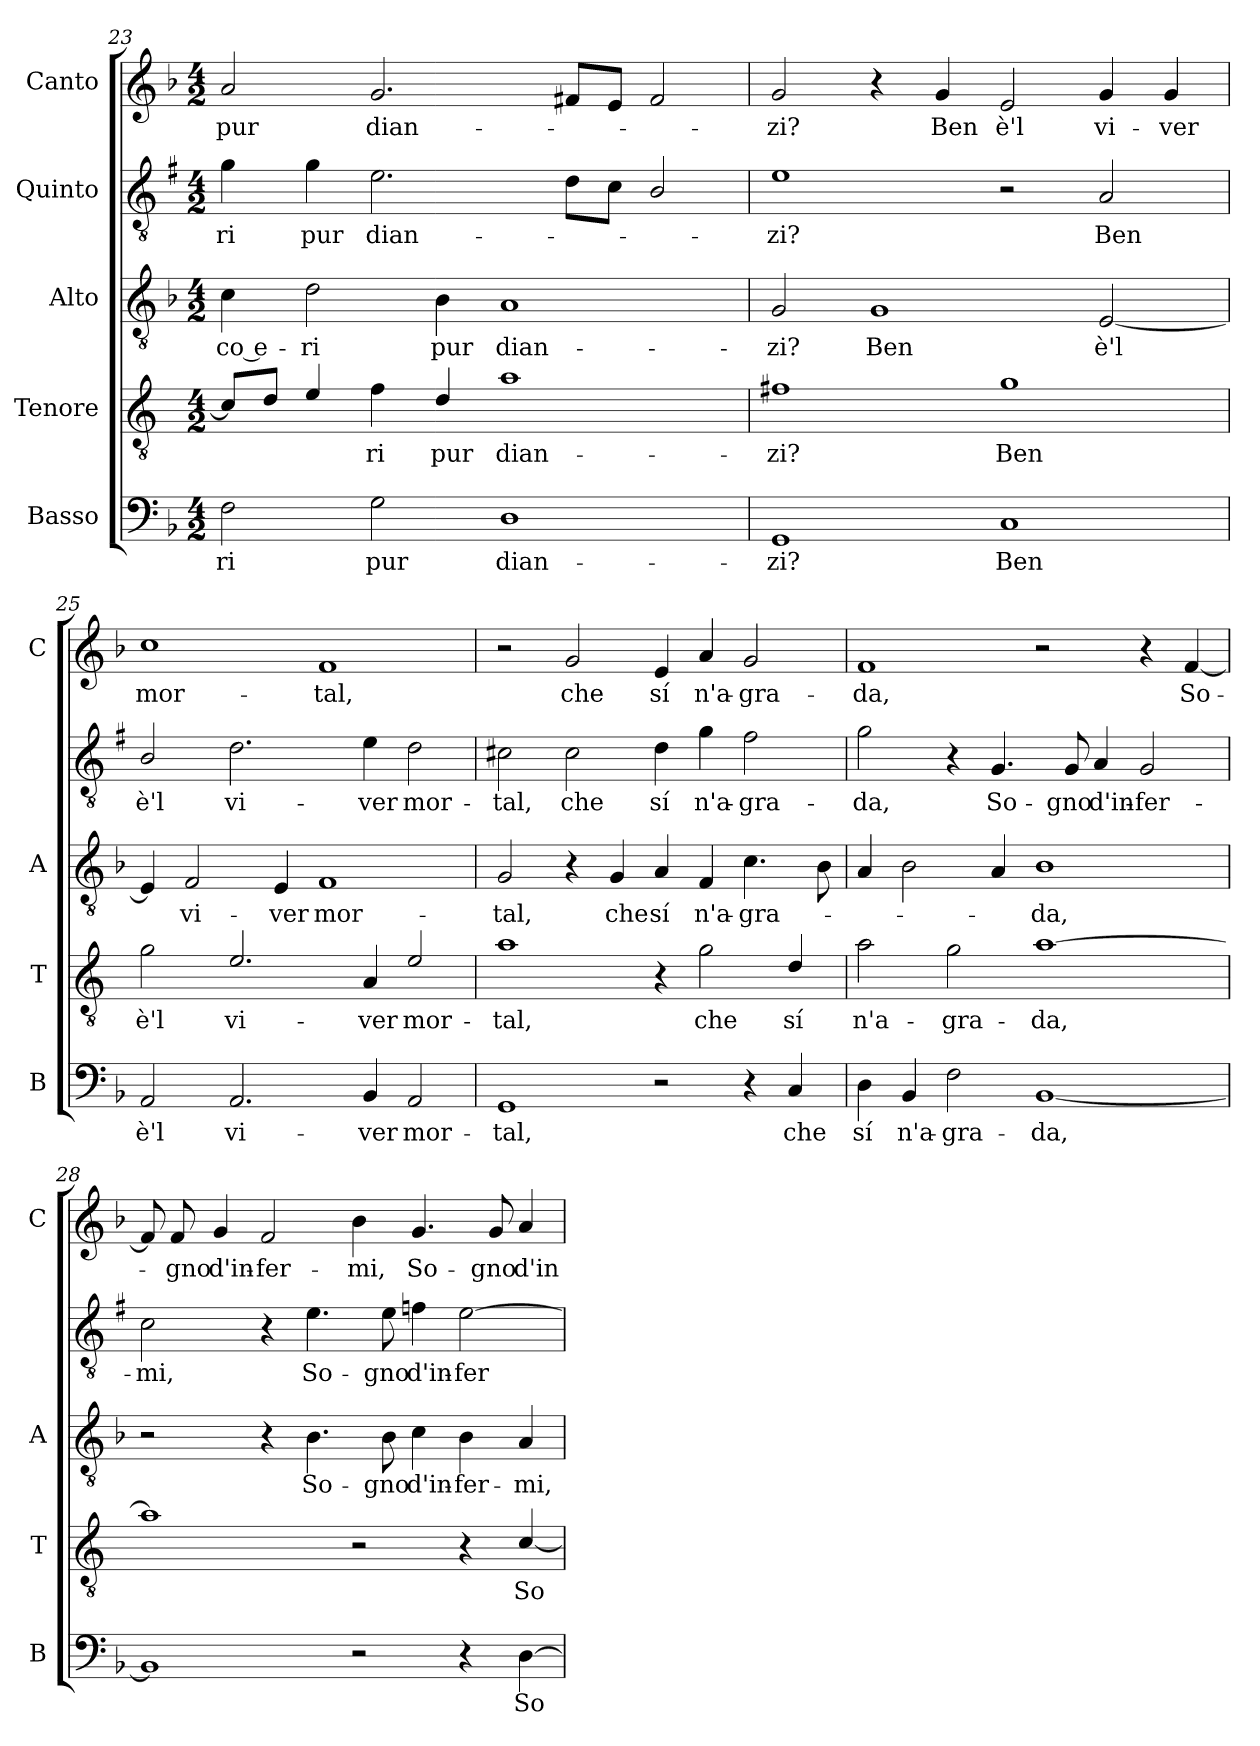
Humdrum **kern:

**kern	**text	**kern	**text	**kern	**text	**kern	**text	**kern	**text
*part5	*part5	*part4	*part4	*part3	*part3	*part2	*part2	*part1	*part1
*staff5	*staff5	*staff4	*staff4	*staff3	*staff3	*staff2	*staff2	*staff1	*staff1
*I"Basso	*	*I"Tenore	*	*I"Alto	*	*I"Quinto	*	*I"Canto	*
*I'B	*	*I'T	*	*I'A	*	*	*	*I'C	*
*clefF4	*	*clefGv2	*	*clefGv2	*	*clefGv2	*	*clefG2	*
*	*	*ITrd4c7	*	*	*	*ITrd1c2	*	*	*
*k[b-]	*	*k[b-]	*	*k[b-]	*	*k[b-]	*	*k[b-]	*
*F:	*	*F:	*	*F:	*	*F:	*	*F:	*
*M4/2	*	*M4/2	*	*M4/2	*	*M4/2	*	*M4/2	*
=23	=23	=23	=23	=23	=23	=23	=23	=23	=23
!	!LO:LY:b	!	!	!	!LO:LY:b	!	!LO:LY:b	!	!LO:LY:b
2F\	-ri	8F/L]	.	4c\	-co e-	4f\	-ri	2a/	pur
.	.	8G/J	.	.	.	.	.	.	.
!	!	!	!	!	!LO:LY:b	!	!LO:LY:b	!	!
.	.	4A/	.	2d\	-ri	4f\	pur	.	.
!	!LO:LY:b	!	!LO:LY:b	!	!	!	!LO:LY:b	!	!LO:LY:b
2G\	pur	4B-\	-ri	.	.	2.d\	dian-	2.g/	dian-
!	!	!	!LO:LY:b	!	!LO:LY:b	!	!	!	!
.	.	4G/	pur	4B-\	pur	.	.	.	.
!	!LO:LY:b	!	!LO:LY:b	!	!LO:LY:b	!	!	!	!
1D	dian-	1d	dian-	1A	dian-	.	.	.	.
.	.	.	.	.	.	8c\L	.	8f#X/L	.
.	.	.	.	.	.	8B-\J	.	8e/J	.
.	.	.	.	.	.	2A/	.	2f#/	.
!!LO:PB:g=z
=24	=24	=24	=24	=24	=24	=24	=24	=24	=24
!	!LO:LY:b	!	!LO:LY:b	!	!LO:LY:b	!	!LO:LY:b	!	!LO:LY:b
1GG	-zi?	1Bn	-zi?	2G/	-zi?	1d	-zi?	2g/	-zi?
!	!	!	!	!	!LO:LY:b	!	!	!	!
.	.	.	.	1G	Ben	.	.	4r	.
!	!	!	!	!	!	!	!	!	!LO:LY:b
.	.	.	.	.	.	.	.	4g/	Ben
!	!LO:LY:b	!	!LO:LY:b	!	!	!	!	!	!LO:LY:b
1C	Ben	1c	Ben	.	.	2r	.	2e/	è'l
!	!	!	!	!	!LO:LY:b	!	!LO:LY:b	!	!LO:LY:b
.	.	.	.	[2E/	è'l	2G/	Ben	4g/	vi-
!	!	!	!	!	!	!	!	!	!LO:LY:b
.	.	.	.	.	.	.	.	4g/	-ver
=25	=25	=25	=25	=25	=25	=25	=25	=25	=25
!	!LO:LY:b	!	!LO:LY:b	!	!	!	!LO:LY:b	!	!LO:LY:b
2AA/	è'l	2c\	è'l	4E/]	.	2A/	è'l	1cc	mor-
!	!	!	!	!	!LO:LY:b	!	!	!	!
.	.	.	.	2F/	vi-	.	.	.	.
!	!LO:LY:b	!	!LO:LY:b	!	!	!	!LO:LY:b	!	!
2.AA/	vi-	2.A/	vi-	.	.	2.c\	vi-	.	.
!	!	!	!	!	!LO:LY:b	!	!	!	!
.	.	.	.	4E/	-ver	.	.	.	.
!	!	!	!	!	!LO:LY:b	!	!	!	!LO:LY:b
.	.	.	.	1F	mor-	.	.	1f	-tal,
!	!LO:LY:b	!	!LO:LY:b	!	!	!	!LO:LY:b	!	!
4BB-/	-ver	4D/	-ver	.	.	4d\	-ver	.	.
!	!LO:LY:b	!	!LO:LY:b	!	!	!	!LO:LY:b	!	!
2AA/	mor-	2A/	mor-	.	.	2c\	mor-	.	.
=26	=26	=26	=26	=26	=26	=26	=26	=26	=26
!	!LO:LY:b	!	!LO:LY:b	!	!LO:LY:b	!	!LO:LY:b	!	!
1GG	-tal,	1d	-tal,	2G/	-tal,	2Bn\	-tal,	2r	.
!	!	!	!	!	!	!	!LO:LY:b	!	!LO:LY:b
.	.	.	.	4r	.	2B\	che	2g/	che
!	!	!	!	!	!LO:LY:b	!	!	!	!
.	.	.	.	4G/	che	.	.	.	.
!	!	!	!	!	!LO:LY:b	!	!LO:LY:b	!	!LO:LY:b
2r	.	4r	.	4A/	sí	4c\	sí	4e/	sí
!	!	!	!LO:LY:b	!	!LO:LY:b	!	!LO:LY:b	!	!LO:LY:b
.	.	2c\	che	4F/	n'a-	4f\	n'a-	4a/	n'a-
!	!	!	!	!	!LO:LY:b	!	!LO:LY:b	!	!LO:LY:b
4r	.	.	.	4.c\	-gra-	2e\	-gra-	2g/	-gra-
!	!LO:LY:b	!	!LO:LY:b	!	!	!	!	!	!
4C/	che	4G/	sí	.	.	.	.	.	.
.	.	.	.	8B-\	.	.	.	.	.
=27	=27	=27	=27	=27	=27	=27	=27	=27	=27
!	!LO:LY:b	!	!LO:LY:b	!	!	!	!LO:LY:b	!	!LO:LY:b
4D\	sí	2d\	n'a-	4A/	.	2f\	-da,	1f	-da,
!	!LO:LY:b	!	!	!	!	!	!	!	!
4BB-/	n'a-	.	.	2B-\	.	.	.	.	.
!	!LO:LY:b	!	!LO:LY:b	!	!	!	!	!	!
2F\	-gra-	2c\	-gra-	.	.	4r	.	.	.
!	!	!	!	!	!	!	!LO:LY:b	!	!
.	.	.	.	4A/	.	4.F/	So-	.	.
!	!LO:LY:b	!	!LO:LY:b	!	!LO:LY:b	!	!	!	!
[1BB-	-da,	[1d	-da,	1B-	-da,	.	.	2r	.
!	!	!	!	!	!	!	!LO:LY:b	!	!
.	.	.	.	.	.	8F/	-gno	.	.
!	!	!	!	!	!	!	!LO:LY:b	!	!
.	.	.	.	.	.	4G/	d'in-	.	.
!	!	!	!	!	!	!	!LO:LY:b	!	!
.	.	.	.	.	.	2F/	-fer-	4r	.
!	!	!	!	!	!	!	!	!	!LO:LY:b
.	.	.	.	.	.	.	.	[4f/	So-
!!LO:LB:g=z
=28	=28	=28	=28	=28	=28	=28	=28	=28	=28
!	!	!	!	!	!	!	!LO:LY:b	!	!
1BB-]	.	1d]	.	2r	.	2B-\	-mi,	8f/]	.
!	!	!	!	!	!	!	!	!	!LO:LY:b
.	.	.	.	.	.	.	.	8f/	-gno
!	!	!	!	!	!	!	!	!	!LO:LY:b
.	.	.	.	.	.	.	.	4g/	d'in-
!	!	!	!	!	!	!	!	!	!LO:LY:b
.	.	.	.	4r	.	4r	.	2f/	-fer-
!	!	!	!	!	!LO:LY:b	!	!LO:LY:b	!	!
.	.	.	.	4.B-\	So-	4.d\	So-	.	.
!	!	!	!	!	!	!	!	!	!LO:LY:b
2r	.	2r	.	.	.	.	.	4b-\	-mi,
!	!	!	!	!	!LO:LY:b	!	!LO:LY:b	!	!
.	.	.	.	8B-\	-gno	8d\	-gno	.	.
!	!	!	!	!	!LO:LY:b	!	!LO:LY:b	!	!LO:LY:b
.	.	.	.	4c\	d'in-	4e-X\	d'in-	4.g/	So-
!	!	!	!	!	!LO:LY:b	!	!LO:LY:b	!	!
4r	.	4r	.	4B-\	-fer-	[2d\	-fer-	.	.
!	!	!	!	!	!	!	!	!	!LO:LY:b
.	.	.	.	.	.	.	.	8g/	-gno
!	!LO:LY:b	!	!LO:LY:b	!	!LO:LY:b	!	!	!	!LO:LY:b
[4D\	So-	[4F/	So-	4A/	-mi,	.	.	4a/	d'in-
=	=	=	=	=	=	=	=	=	=
*-	*-	*-	*-	*-	*-	*-	*-	*-	*-
